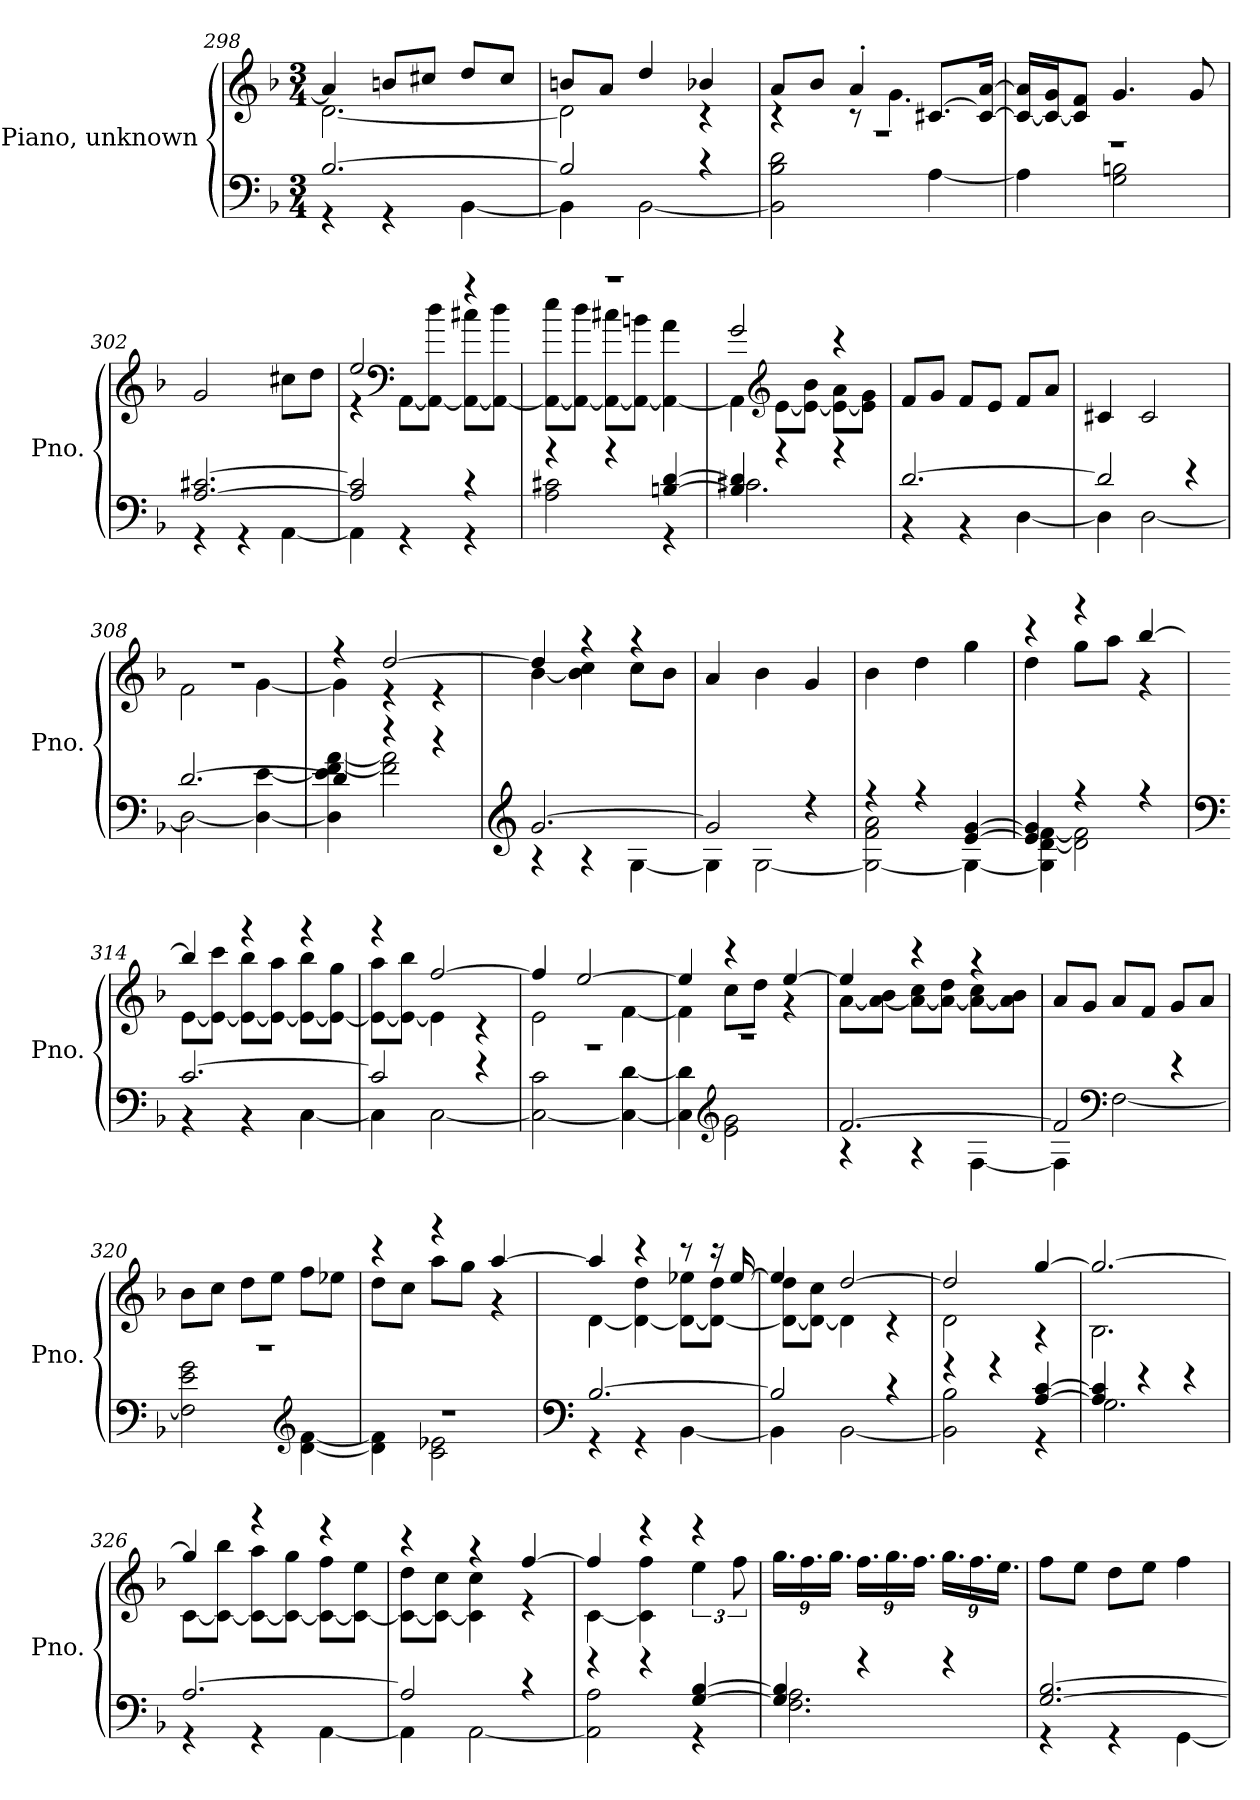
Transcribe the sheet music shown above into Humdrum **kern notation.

**kern	**kern
*part1	*part1
*staff2	*staff1
*I"Piano, unknown	*
*I'Pno.	*
*clefF4	*clefG2
*k[b-]	*k[b-]
*M3/4	*M3/4
=298	=298
*^	*^
[2.B-/	4r	4a/]	[2.d\
.	4r	8bn/L	.
.	.	8cc#X/J	.
.	[4BB-\	8dd/L	.
.	.	8cc#/J	.
=299	=299	=299	=299
2B-/]	4BB-\]	8bn/L	2d\]
.	.	8a/J	.
.	[2BB-\	4dd/	.
4r	.	4b-X/	4r
=300	=300	=300	=300
2.r	2BB-\] 2B-\ 2d\	8a/L	4r
.	.	8b-/J	.
.	.	4a'/	8r
.	.	.	4.g\
.	[4A\	[8.c#X/L	.
.	.	16c#/_ [16a/Jk	.
*	*	*v	*v
!!LO:LB:g=z
=301	=301	=301
2.r	4A\]	16c#/_ 16a/]LL
.	.	16c#/_ 16g/J
.	.	8c#/] 8f/J
.	2G\ 2Bn\	4.g/
.	.	8g/
=302	=302	=302
[2.A/ [2.c#X/	4r	2g/
.	4r	.
.	[4AA\	8cc#X\L
.	.	8dd\J
=303	=303	=303
*	*	*^
2A/] 2c#/]	4AA\]	2ee/	4r
*	*	*clefF4	*
.	4r	.	[8AA\L
.	.	.	8AA\_ 8dd\J
4r	4r	4r	8AA\_ 8cc#X\L
.	.	.	8AA\_ 8dd\J
=304	=304	=304	=304
4r	2A\ 2c#X\	2.r	8AA\_ 8ee\L
.	.	.	8AA\_ 8dd\J
4r	.	.	8AA\_ 8cc#X\L
.	.	.	8AA\_ 8bn\J
[4Bn/ [4d/	4r	.	4AA\_ 4a\
=305	=305	=305	=305
4B/] 4d/]	2.c#X\	2g/	4AA\]
*	*	*clefG2	*
4r	.	.	[8e\L
.	.	.	8e\_ 8b-\J
4r	.	4r	8e\_ 8a\L
.	.	.	8e\] 8g\J
*	*	*v	*v
!!LO:LB:g=z
=306	=306	=306
[2.d/	4r	8f/L
.	.	8g/J
.	4r	8f/L
.	.	8e/J
.	[4D\	8f/L
.	.	8a/J
=307	=307	=307
2d/]	4D\]	4c#X/
.	[2D\	2c#/
4r	.	.
=308	=308	=308
*	*	*^
[2.d/	2D\_	2.r	2f\
.	4D\_ [4e\	.	[4g\
=309	=309	=309	=309
4d/]	4D\] 4e\] [4f\ [4a\	4r	4g\]
4r	2f\] 2a\]	[2dd/	4r
4r	.	.	4r
=310	=310	=310	=310
*clefG2	*	*	*
[2.g/	4r	4dd/]	[4b-\
.	4r	4r	4b-\] 4cc\
.	[4G\	4r	8cc\L
.	.	.	8b-\J
*	*	*v	*v
=311	=311	=311
2g/]	4G\]	4a/
.	[2G\	4b-\
4r	.	4g/
=312	=312	=312
4r	2G\_ 2f\ 2a\	4b-\
4r	.	4dd\
[4e/ [4g/	4G\_	4gg\
=313	=313	=313
*	*	*^
4e/] 4g/]	4G\] [4d\ [4f\	4r	4dd\
4r	2d\] 2f\]	4r	8gg\L
.	.	.	8aa\J
4r	.	[4bb-/	4r
!!LO:LB:g=z	!!
=314	=314	=314	=314
*clefF4	*	*	*
[2.c/	4r	4bb-/]	[8e\L
.	.	.	8e\_ 8ccc\J
.	4r	4r	8e\_ 8bb-\L
.	.	.	8e\_ 8aa\J
.	[4C\	4r	8e\_ 8bb-\L
.	.	.	8e\_ 8gg\J
=315	=315	=315	=315
2c/]	4C\]	4r	8e\_ 8aa\L
.	.	.	8e\_ 8bb-\J
.	[2C\	[2ff/	4e\]
4r	.	.	4r
=316	=316	=316	=316
2.r	2C\_ 2c\	4ff/]	2e\
.	.	[2ee/	.
.	4C\_ [4d\	.	[4f\
=317	=317	=317	=317
2.r	4C\] 4d\]	4ee/]	4f\]
*clefG2	*	*	*
.	2e\ 2g\	4r	8cc\L
.	.	.	8dd\J
.	.	[4ee/	4r
=318	=318	=318	=318
[2.f/	4r	4ee/]	[8a\L
.	.	.	8a\_ 8b-\J
.	4r	4r	8a\_ 8cc\L
.	.	.	8a\_ 8dd\J
.	[4F\	4r	8a\_ 8cc\L
.	.	.	8a\] 8b-\J
*	*	*v	*v
=319	=319	=319
2f/]	4F\]	8a/L
.	.	8g/J
*clefF4	*	*
.	[2F\	8a/L
.	.	8f/J
4r	.	8g/L
.	.	8a/J
!!LO:PB:g=z
=320	=320	=320
2.r	2F\] 2e\ 2g\	8b-\L
.	.	8cc\J
.	.	8dd\L
.	.	8ee\J
*clefG2	*	*
.	[4d\ [4f\	8ff\L
.	.	8ee-X\J
=321	=321	=321
*	*	*^
2.r	4d\] 4f\]	4r	8dd\L
.	.	.	8cc\J
.	2c\ 2e-X\	4r	8aa\L
.	.	.	8gg\J
.	.	[4aa/	4r
=322	=322	=322	=322
*clefF4	*	*	*
[2.B-/	4r	4aa/]	[4d\
.	4r	4r	4d\_ 4dd\
.	[4BB-\	8r	8d\_ 8ee-X\L
.	.	16r	8d\_ 8dd\J
.	.	[16ee-/	.
=323	=323	=323	=323
2B-/]	4BB-\]	4ee-/]	8d\_ 8dd\L
.	.	.	8d\_ 8cc\J
.	[2BB-\	[2dd/	4d\]
4r	.	.	4r
=324	=324	=324	=324
4r	2BB-\] 2B-\	2dd/]	2d\
4r	.	.	.
[4A/ [4c/	4r	[4gg/	4r
=325	=325	=325	=325
4A/] 4c/]	2.G\	2.gg/_	2.B-\
4r	.	.	.
4r	.	.	.
!!LO:LB:g=z	!!
=326	=326	=326	=326
[2.A/	4r	4gg/]	[8c\L
.	.	.	8c\_ 8bb-\J
.	4r	4r	8c\_ 8aa\L
.	.	.	8c\_ 8gg\J
.	[4AA\	4r	8c\_ 8ff\L
.	.	.	8c\_ 8ee\J
=327	=327	=327	=327
2A/]	4AA\]	4r	8c\_ 8dd\L
.	.	.	8c\_ 8cc\J
.	[2AA\	4r	4c\] 4cc\
4r	.	[4ff/	4r
=328	=328	=328	=328
4r	2AA\] 2A\	4ff/]	[4c\
4r	.	4r	4c\] 4ff\
[4G/ [4B-/	4r	4r	6ee\
.	.	.	12ff\
*	*	*v	*v
=329	=329	=329
*	*	*Xbrackettup
4G/] 4B-/]	2.F\ 2.A\	18.gg\LL
.	.	18.ff\
.	.	18.gg\JJ
4r	.	18.ff\LL
.	.	18.gg\
.	.	18.ff\JJ
4r	.	18.gg\LL
.	.	18.ff\
.	.	18.ee\JJ
=330	=330	=330
[2.G/ [2.B-/	4r	8ff\L
.	.	8ee\J
.	4r	8dd\L
.	.	8ee\J
.	[4GG\	4ff\
*v	*v	*
=	=
*-	*-
